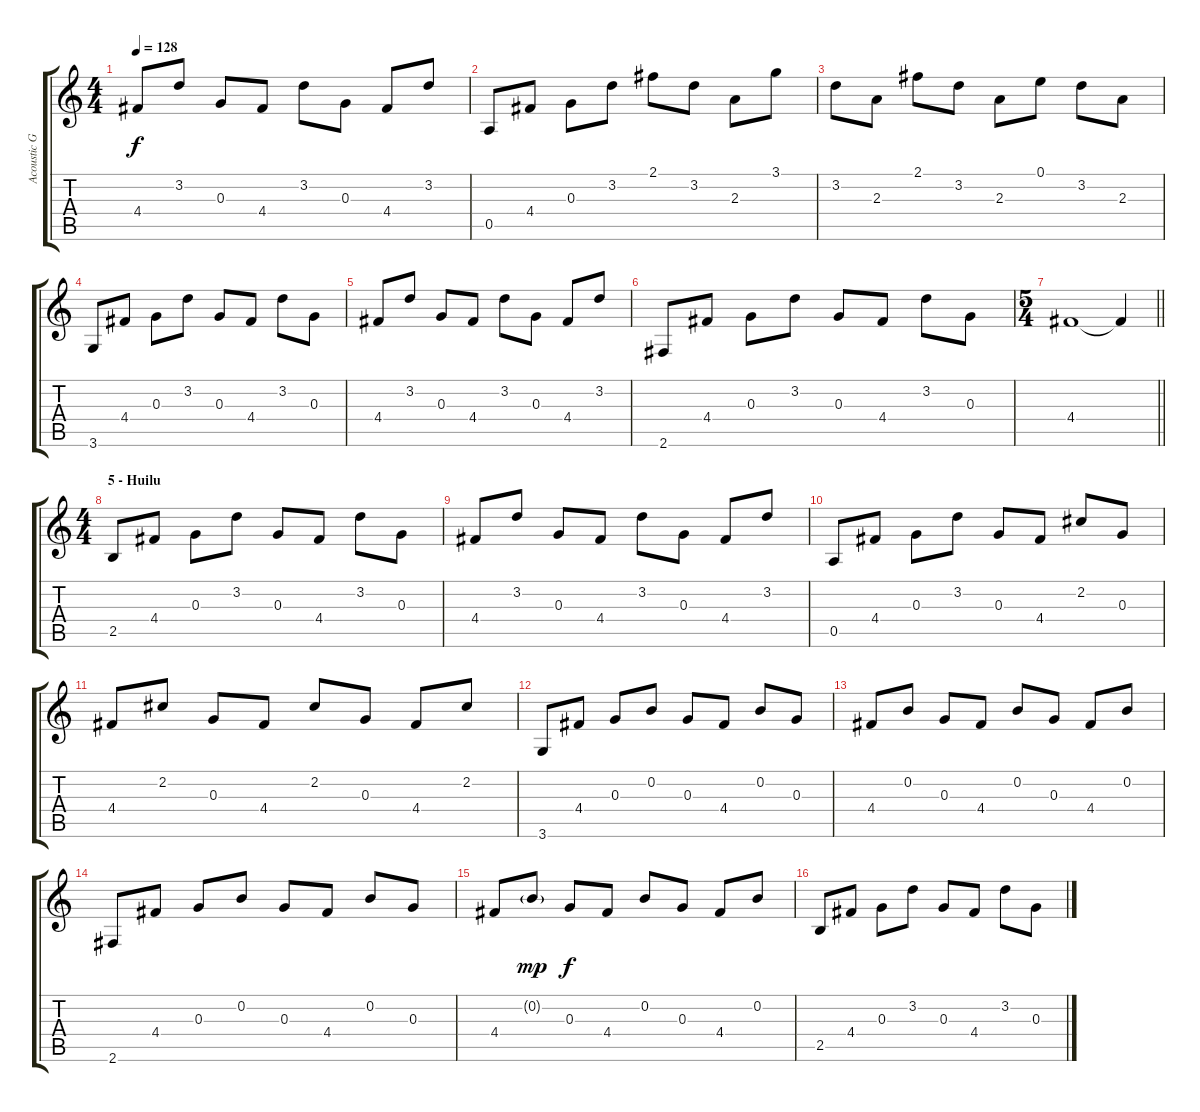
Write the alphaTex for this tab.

\track ("Acoustic Guitar" "Acoustic G") {instrument acousticguitarnylon}
\staff {score tabs}
\tuning (E4 B3 G3 D3 A2 E2) {hide}
\ts (4 4)
\tempo 128
\clef g2
\ks c
4.4.8{dy f} 3.2.8 0.3.8 4.4.8 3.2.8 0.3.8 4.4.8 3.2.8 |
0.5.8 4.4.8 0.3.8 3.2.8 2.1.8 3.2.8 2.3.8 3.1.8 |
3.2.8 2.3.8 2.1.8 3.2.8 2.3.8 0.1.8 3.2.8 2.3.8 |
3.6.8 4.4.8 0.3.8 3.2.8 0.3.8 4.4.8 3.2.8 0.3.8 |
4.4.8 3.2.8 0.3.8 4.4.8 3.2.8 0.3.8 4.4.8 3.2.8 |
2.6.8 4.4.8 0.3.8 3.2.8 0.3.8 4.4.8 3.2.8 0.3.8 |
\ts (5 4)
\barLineRight lightlight
4.4.1 4.4{t}.4 |
\ts (4 4)
\section ("" "5 - Huilu")
2.5.8 4.4.8 0.3.8 3.2.8 0.3.8 4.4.8 3.2.8 0.3.8 |
4.4.8 3.2.8 0.3.8 4.4.8 3.2.8 0.3.8 4.4.8 3.2.8 |
0.5.8 4.4.8 0.3.8 3.2.8 0.3.8 4.4.8 2.2.8 0.3.8 |
4.4.8 2.2.8 0.3.8 4.4.8 2.2.8 0.3.8 4.4.8 2.2.8 |
3.6.8 4.4.8 0.3.8 0.2.8 0.3.8 4.4.8 0.2.8 0.3.8 |
4.4.8 0.2.8 0.3.8 4.4.8 0.2.8 0.3.8 4.4.8 0.2.8 |
2.6.8 4.4.8 0.3.8 0.2.8 0.3.8 4.4.8 0.2.8 0.3.8 |
4.4.8 0.2{g}.8{dy mp} 0.3.8{dy f} 4.4.8 0.2.8 0.3.8 4.4.8 0.2.8 |
2.5.8 4.4.8 0.3.8 3.2.8 0.3.8 4.4.8 3.2.8 0.3.8
